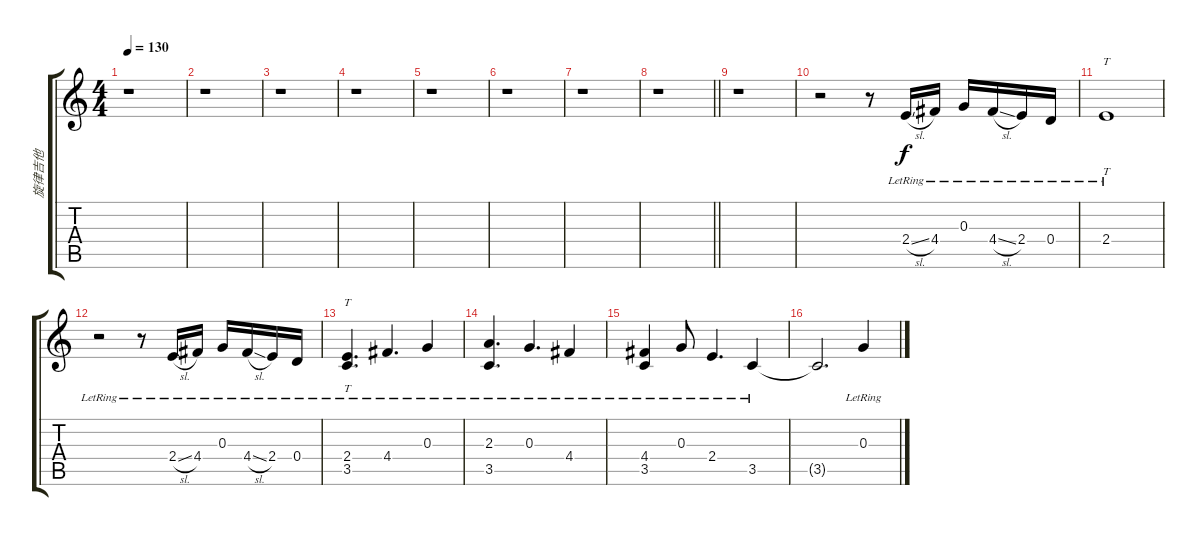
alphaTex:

\track ("旋律吉他" "旋律吉他") {instrument acousticguitarsteel}
\staff {score tabs}
\tuning (E4 B3 G3 D3 A2 E2) {hide}
\ts (4 4)
\tempo 130
\clef g2
\ks c
r.1{dy f instrument acousticguitarsteel} |
r.1 |
r.1 |
r.1 |
r.1 |
r.1 |
r.1 |
\barLineRight lightlight
r.1 |
r.1 |
r.2 r.8 2.4{sl lr}.16 4.4{lr}.16 0.3{lr}.16 4.4{sl lr}.16 2.4{lr}.16 0.4{lr}.16 |
2.4{lr}.1{tt} |
r.2 r.8 2.4{sl lr}.16 4.4{lr}.16 0.3{lr}.16 4.4{sl lr}.16 2.4{lr}.16 0.4{lr}.16 |
(2.4{lr} 3.5{lr}).4{tt d} 4.4{lr}.4{d} 0.3{lr}.4 |
(2.3{lr} 3.5{lr}).4{d} 0.3{lr}.4{d} 4.4{lr}.4 |
(4.4{lr} 3.5{lr}).4 0.3{lr}.8 2.4{lr}.4{d} 3.5{lr}.4 |
3.5{t}.2{d} 0.3{lr}.4
